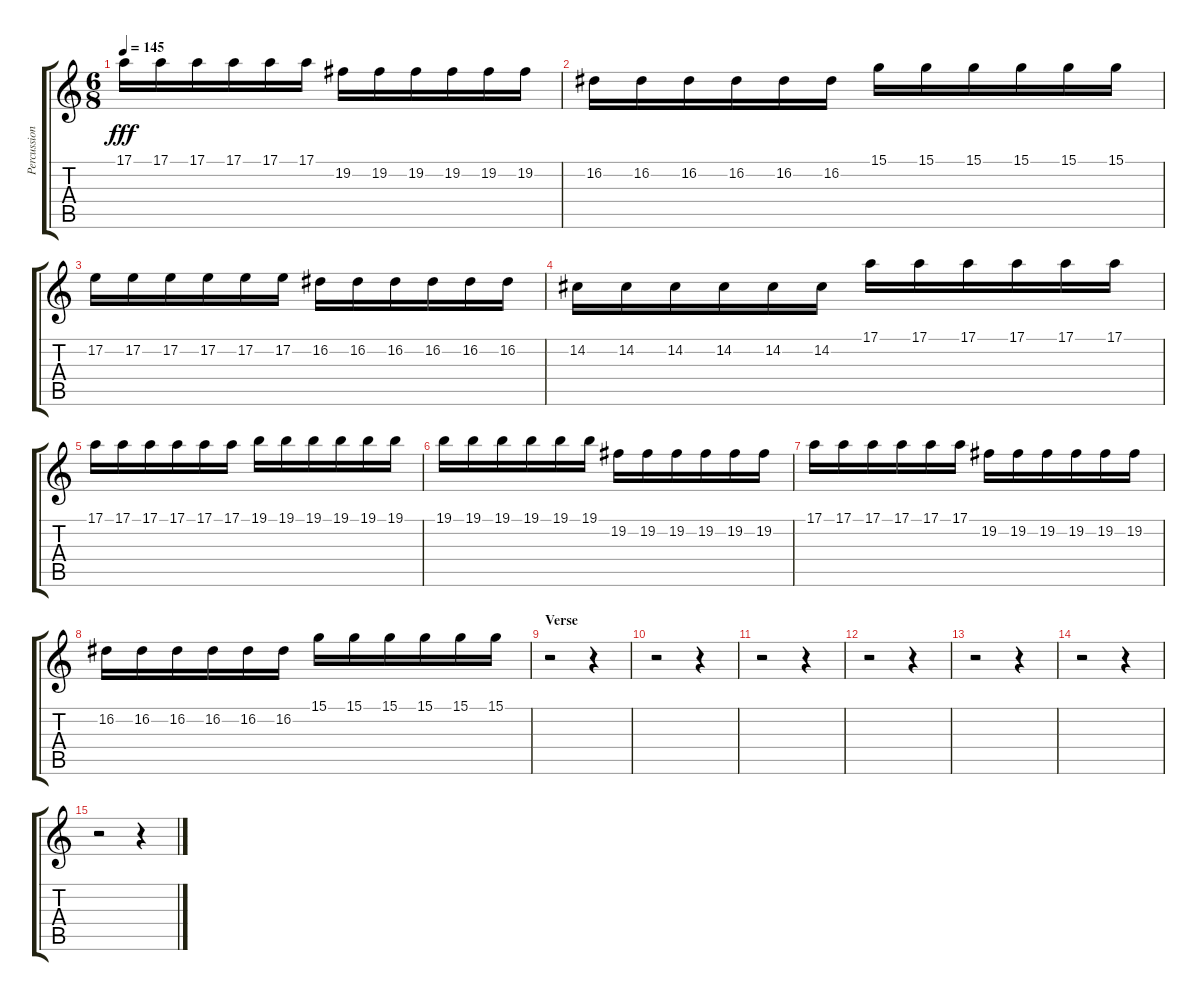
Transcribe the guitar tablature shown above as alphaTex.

\track ("Percussion" "Percussion") {instrument marimba}
\staff {score tabs}
\tuning (E4 B3 G3 D3 A2 E2) {hide}
\ts (6 8)
\tempo 145
\clef g2
\ks c
17.1.16{dy fff} 17.1.16 17.1.16 17.1.16 17.1.16 17.1.16 19.2.16 19.2.16 19.2.16 19.2.16 19.2.16 19.2.16 |
16.2.16 16.2.16 16.2.16 16.2.16 16.2.16 16.2.16 15.1.16 15.1.16 15.1.16 15.1.16 15.1.16 15.1.16 |
17.2.16 17.2.16 17.2.16 17.2.16 17.2.16 17.2.16 16.2.16 16.2.16 16.2.16 16.2.16 16.2.16 16.2.16 |
14.2.16 14.2.16 14.2.16 14.2.16 14.2.16 14.2.16 17.1.16 17.1.16 17.1.16 17.1.16 17.1.16 17.1.16 |
17.1.16 17.1.16 17.1.16 17.1.16 17.1.16 17.1.16 19.1.16 19.1.16 19.1.16 19.1.16 19.1.16 19.1.16 |
19.1.16 19.1.16 19.1.16 19.1.16 19.1.16 19.1.16 19.2.16 19.2.16 19.2.16 19.2.16 19.2.16 19.2.16 |
17.1.16 17.1.16 17.1.16 17.1.16 17.1.16 17.1.16 19.2.16 19.2.16 19.2.16 19.2.16 19.2.16 19.2.16 |
16.2.16 16.2.16 16.2.16 16.2.16 16.2.16 16.2.16 15.1.16 15.1.16 15.1.16 15.1.16 15.1.16 15.1.16 |
\section ("" "Verse")
r.2 r.4 |
r.2 r.4 |
r.2 r.4 |
r.2 r.4 |
r.2 r.4 |
r.2 r.4 |
r.2 r.4
